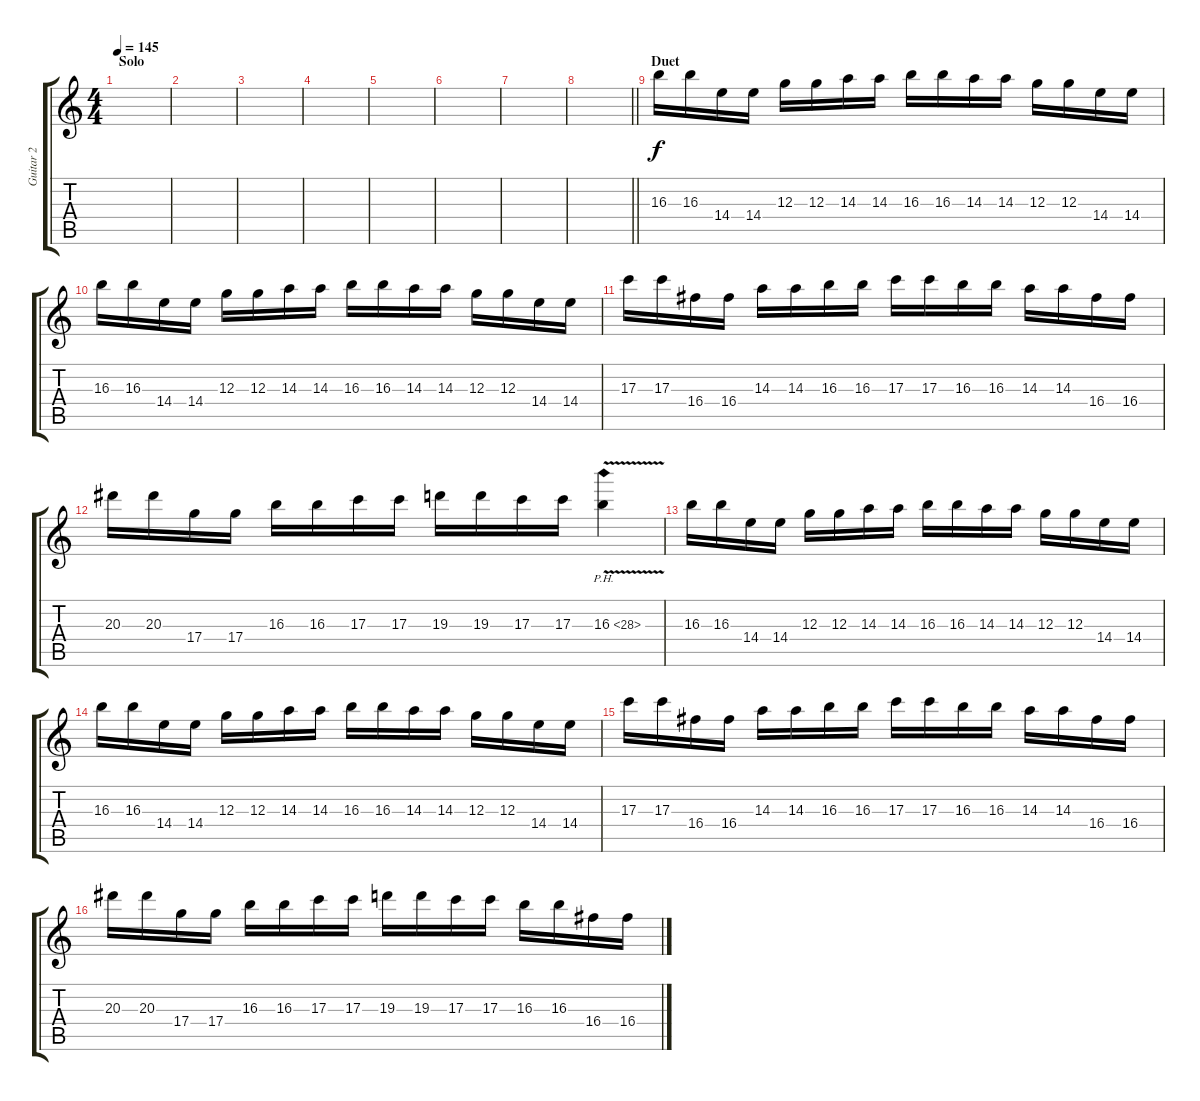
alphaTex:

\track ("Guitar 2" "Guitar 2") {instrument distortionguitar}
\staff {score tabs}
\tuning (E4 B3 G3 D3 A2 E2) {hide}
\ts (4 4)
\section ("" "Solo")
\tempo 145
\clef g2
\ks c
|
|
|
|
|
|
|
\barLineRight lightlight
|
\section ("" "Duet")
16.3.16 16.3.16 14.4.16 14.4.16 12.3.16 12.3.16 14.3.16 14.3.16 16.3.16 16.3.16 14.3.16 14.3.16 12.3.16 12.3.16 14.4.16 14.4.16 |
16.3.16 16.3.16 14.4.16 14.4.16 12.3.16 12.3.16 14.3.16 14.3.16 16.3.16 16.3.16 14.3.16 14.3.16 12.3.16 12.3.16 14.4.16 14.4.16 |
17.3.16 17.3.16 16.4.16 16.4.16 14.3.16 14.3.16 16.3.16 16.3.16 17.3.16 17.3.16 16.3.16 16.3.16 14.3.16 14.3.16 16.4.16 16.4.16 |
20.3.16 20.3.16 17.4.16 17.4.16 16.3.16 16.3.16 17.3.16 17.3.16 19.3.16 19.3.16 17.3.16 17.3.16 16.3{ph 12 v}.4 |
16.3.16 16.3.16 14.4.16 14.4.16 12.3.16 12.3.16 14.3.16 14.3.16 16.3.16 16.3.16 14.3.16 14.3.16 12.3.16 12.3.16 14.4.16 14.4.16 |
16.3.16 16.3.16 14.4.16 14.4.16 12.3.16 12.3.16 14.3.16 14.3.16 16.3.16 16.3.16 14.3.16 14.3.16 12.3.16 12.3.16 14.4.16 14.4.16 |
17.3.16 17.3.16 16.4.16 16.4.16 14.3.16 14.3.16 16.3.16 16.3.16 17.3.16 17.3.16 16.3.16 16.3.16 14.3.16 14.3.16 16.4.16 16.4.16 |
20.3.16 20.3.16 17.4.16 17.4.16 16.3.16 16.3.16 17.3.16 17.3.16 19.3.16 19.3.16 17.3.16 17.3.16 16.3.16 16.3.16 16.4.16 16.4.16
